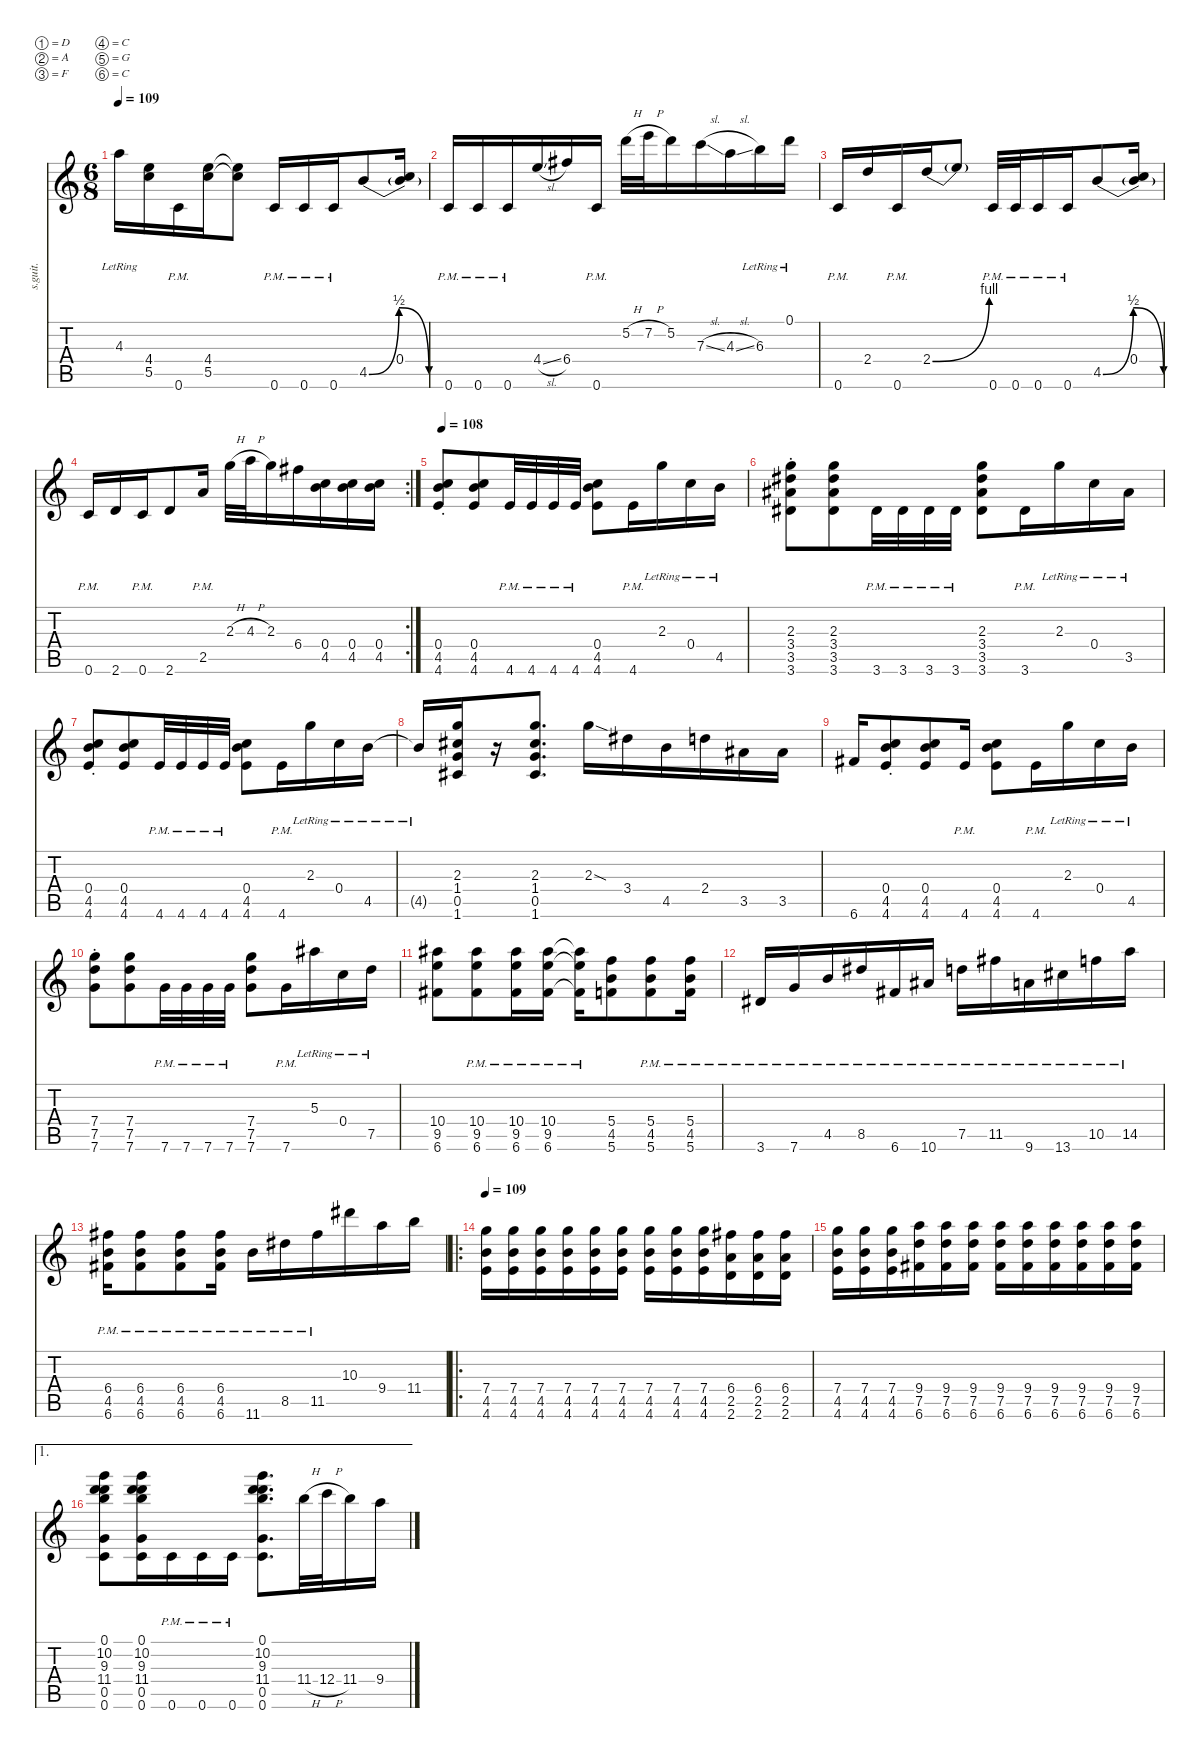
\defaultSystemsLayout 4
\hideDynamics
\bracketExtendMode nobrackets
\track ("Octaver effect gt1" "s.guit.") {instrument distortionguitar}
\staff {score tabs}
\tuning (D5 A4 F4 C4 G3 C3)
\ts (6 8)
\tempo 109
\clef g2
\ks c
4.3{lr t}.16{lyrics (0 "") lyrics (1 "") lyrics (2 "") lyrics (3 "") lyrics (4 "") dy mf} (4.4 5.5).16{lyrics (0 "") lyrics (1 "") lyrics (2 "") lyrics (3 "") lyrics (4 "")} 0.6{pm}.16{lyrics (0 "") lyrics (1 "") lyrics (2 "") lyrics (3 "") lyrics (4 "")} (4.4 5.5).16{lyrics (0 "") lyrics (1 "") lyrics (2 "") lyrics (3 "") lyrics (4 "")} (4.4{t} 5.5{t}).8{lyrics (0 "") lyrics (1 "") lyrics (2 "") lyrics (3 "") lyrics (4 "")} 0.6{pm}.16{lyrics (0 "") lyrics (1 "") lyrics (2 "") lyrics (3 "") lyrics (4 "")} 0.6{pm}.16{lyrics (0 "") lyrics (1 "") lyrics (2 "") lyrics (3 "") lyrics (4 "")} 0.6{pm}.16{lyrics (0 "") lyrics (1 "") lyrics (2 "") lyrics (3 "") lyrics (4 "")} 4.5{be (bendrelease 0 0 30 2 30 2 60 0)}.8{lyrics (0 "") lyrics (1 "") lyrics (2 "") lyrics (3 "") lyrics (4 "")} (0.4 4.5{t}).16{lyrics (0 "") lyrics (1 "") lyrics (2 "") lyrics (3 "") lyrics (4 "")} |
0.6{pm}.16{lyrics (0 "") lyrics (1 "") lyrics (2 "") lyrics (3 "") lyrics (4 "")} 0.6{pm}.16{lyrics (0 "") lyrics (1 "") lyrics (2 "") lyrics (3 "") lyrics (4 "")} 0.6{pm}.16{lyrics (0 "") lyrics (1 "") lyrics (2 "") lyrics (3 "") lyrics (4 "")} 4.4{sl}.16{lyrics (0 "") lyrics (1 "") lyrics (2 "") lyrics (3 "") lyrics (4 "")} 6.4{acc #}.16{lyrics (0 "") lyrics (1 "") lyrics (2 "") lyrics (3 "") lyrics (4 "")} 0.6{pm}.16{lyrics (0 "") lyrics (1 "") lyrics (2 "") lyrics (3 "") lyrics (4 "")} 5.2{h}.32{lyrics (0 "") lyrics (1 "") lyrics (2 "") lyrics (3 "") lyrics (4 "")} 7.2{h}.32{lyrics (0 "") lyrics (1 "") lyrics (2 "") lyrics (3 "") lyrics (4 "")} 5.2.16{lyrics (0 "") lyrics (1 "") lyrics (2 "") lyrics (3 "") lyrics (4 "")} 7.3{sl}.16{lyrics (0 "") lyrics (1 "") lyrics (2 "") lyrics (3 "") lyrics (4 "")} 4.3{sl}.16{lyrics (0 "") lyrics (1 "") lyrics (2 "") lyrics (3 "") lyrics (4 "")} 6.3{lr}.16{lyrics (0 "") lyrics (1 "") lyrics (2 "") lyrics (3 "") lyrics (4 "")} 0.1{lr}.16{lyrics (0 "") lyrics (1 "") lyrics (2 "") lyrics (3 "") lyrics (4 "")} |
0.6{pm}.16{lyrics (0 "") lyrics (1 "") lyrics (2 "") lyrics (3 "") lyrics (4 "")} 2.4.16{lyrics (0 "") lyrics (1 "") lyrics (2 "") lyrics (3 "") lyrics (4 "")} 0.6{pm}.16{lyrics (0 "") lyrics (1 "") lyrics (2 "") lyrics (3 "") lyrics (4 "")} 2.4{be (bend 0 0 60 4)}.16{lyrics (0 "") lyrics (1 "") lyrics (2 "") lyrics (3 "") lyrics (4 "")} 2.4{t}.8{lyrics (0 "") lyrics (1 "") lyrics (2 "") lyrics (3 "") lyrics (4 "")} 0.6{pm}.32{lyrics (0 "") lyrics (1 "") lyrics (2 "") lyrics (3 "") lyrics (4 "")} 0.6{pm}.32{lyrics (0 "") lyrics (1 "") lyrics (2 "") lyrics (3 "") lyrics (4 "")} 0.6{pm}.16{lyrics (0 "") lyrics (1 "") lyrics (2 "") lyrics (3 "") lyrics (4 "")} 0.6{pm}.16{lyrics (0 "") lyrics (1 "") lyrics (2 "") lyrics (3 "") lyrics (4 "")} 4.5{be (bendrelease 0 0 30 2 30 2 60 0)}.8{lyrics (0 "") lyrics (1 "") lyrics (2 "") lyrics (3 "") lyrics (4 "")} (0.4 4.5{t}).16{lyrics (0 "") lyrics (1 "") lyrics (2 "") lyrics (3 "") lyrics (4 "")} |
\rc 2
0.6{pm}.16{lyrics (0 "") lyrics (1 "") lyrics (2 "") lyrics (3 "") lyrics (4 "")} 2.6.16{lyrics (0 "") lyrics (1 "") lyrics (2 "") lyrics (3 "") lyrics (4 "")} 0.6{pm}.16{lyrics (0 "") lyrics (1 "") lyrics (2 "") lyrics (3 "") lyrics (4 "")} 2.6.8{lyrics (0 "") lyrics (1 "") lyrics (2 "") lyrics (3 "") lyrics (4 "")} 2.5{pm}.16{lyrics (0 "") lyrics (1 "") lyrics (2 "") lyrics (3 "") lyrics (4 "")} 2.3{h}.32{lyrics (0 "") lyrics (1 "") lyrics (2 "") lyrics (3 "") lyrics (4 "")} 4.3{h}.32{lyrics (0 "") lyrics (1 "") lyrics (2 "") lyrics (3 "") lyrics (4 "")} 2.3.16{lyrics (0 "") lyrics (1 "") lyrics (2 "") lyrics (3 "") lyrics (4 "")} 6.4{acc #}.16{lyrics (0 "") lyrics (1 "") lyrics (2 "") lyrics (3 "") lyrics (4 "")} (0.4 4.5).16{lyrics (0 "") lyrics (1 "") lyrics (2 "") lyrics (3 "") lyrics (4 "")} (0.4 4.5).16{lyrics (0 "") lyrics (1 "") lyrics (2 "") lyrics (3 "") lyrics (4 "")} (0.4 4.5).16{lyrics (0 "") lyrics (1 "") lyrics (2 "") lyrics (3 "") lyrics (4 "")} |
\tempo 108
(0.4{st} 4.5{st} 4.6{st}).8{lyrics (0 "") lyrics (1 "") lyrics (2 "") lyrics (3 "") lyrics (4 "")} (0.4 4.5 4.6).8{lyrics (0 "") lyrics (1 "") lyrics (2 "") lyrics (3 "") lyrics (4 "")} 4.6{pm}.32{lyrics (0 "") lyrics (1 "") lyrics (2 "") lyrics (3 "") lyrics (4 "")} 4.6{pm}.32{lyrics (0 "") lyrics (1 "") lyrics (2 "") lyrics (3 "") lyrics (4 "")} 4.6{pm}.32{lyrics (0 "") lyrics (1 "") lyrics (2 "") lyrics (3 "") lyrics (4 "")} 4.6{pm}.32{lyrics (0 "") lyrics (1 "") lyrics (2 "") lyrics (3 "") lyrics (4 "")} (0.4 4.5 4.6).8{lyrics (0 "") lyrics (1 "") lyrics (2 "") lyrics (3 "") lyrics (4 "")} 4.6{pm}.16{lyrics (0 "") lyrics (1 "") lyrics (2 "") lyrics (3 "") lyrics (4 "")} 2.3{lr}.16{lyrics (0 "") lyrics (1 "") lyrics (2 "") lyrics (3 "") lyrics (4 "")} 0.4{lr}.16{lyrics (0 "") lyrics (1 "") lyrics (2 "") lyrics (3 "") lyrics (4 "")} 4.5{lr}.16{lyrics (0 "") lyrics (1 "") lyrics (2 "") lyrics (3 "") lyrics (4 "")} |
(2.3{st} 3.4{st acc #} 3.5{st acc #} 3.6{st acc #}).8{lyrics (0 "") lyrics (1 "") lyrics (2 "") lyrics (3 "") lyrics (4 "")} (2.3 3.4{acc #} 3.5{acc #} 3.6{acc #}).8{lyrics (0 "") lyrics (1 "") lyrics (2 "") lyrics (3 "") lyrics (4 "")} 3.6{pm acc #}.32{lyrics (0 "") lyrics (1 "") lyrics (2 "") lyrics (3 "") lyrics (4 "")} 3.6{pm acc #}.32{lyrics (0 "") lyrics (1 "") lyrics (2 "") lyrics (3 "") lyrics (4 "")} 3.6{pm acc #}.32{lyrics (0 "") lyrics (1 "") lyrics (2 "") lyrics (3 "") lyrics (4 "")} 3.6{pm acc #}.32{lyrics (0 "") lyrics (1 "") lyrics (2 "") lyrics (3 "") lyrics (4 "")} (2.3 3.4{acc #} 3.5{acc #} 3.6{acc #}).8{lyrics (0 "") lyrics (1 "") lyrics (2 "") lyrics (3 "") lyrics (4 "")} 3.6{pm acc #}.16{lyrics (0 "") lyrics (1 "") lyrics (2 "") lyrics (3 "") lyrics (4 "")} 2.3{lr}.16{lyrics (0 "") lyrics (1 "") lyrics (2 "") lyrics (3 "") lyrics (4 "")} 0.4{lr}.16{lyrics (0 "") lyrics (1 "") lyrics (2 "") lyrics (3 "") lyrics (4 "")} 3.5{lr acc #}.16{lyrics (0 "") lyrics (1 "") lyrics (2 "") lyrics (3 "") lyrics (4 "")} |
(0.4{st} 4.5{st} 4.6{st}).8{lyrics (0 "") lyrics (1 "") lyrics (2 "") lyrics (3 "") lyrics (4 "")} (0.4 4.5 4.6).8{lyrics (0 "") lyrics (1 "") lyrics (2 "") lyrics (3 "") lyrics (4 "")} 4.6{pm}.32{lyrics (0 "") lyrics (1 "") lyrics (2 "") lyrics (3 "") lyrics (4 "")} 4.6{pm}.32{lyrics (0 "") lyrics (1 "") lyrics (2 "") lyrics (3 "") lyrics (4 "")} 4.6{pm}.32{lyrics (0 "") lyrics (1 "") lyrics (2 "") lyrics (3 "") lyrics (4 "")} 4.6{pm}.32{lyrics (0 "") lyrics (1 "") lyrics (2 "") lyrics (3 "") lyrics (4 "")} (0.4 4.5 4.6).8{lyrics (0 "") lyrics (1 "") lyrics (2 "") lyrics (3 "") lyrics (4 "")} 4.6{pm}.16{lyrics (0 "") lyrics (1 "") lyrics (2 "") lyrics (3 "") lyrics (4 "")} 2.3{lr}.16{lyrics (0 "") lyrics (1 "") lyrics (2 "") lyrics (3 "") lyrics (4 "")} 0.4{lr}.16{lyrics (0 "") lyrics (1 "") lyrics (2 "") lyrics (3 "") lyrics (4 "")} 4.5{lr}.16{lyrics (0 "") lyrics (1 "") lyrics (2 "") lyrics (3 "") lyrics (4 "")} |
4.5{lr t}.16{lyrics (0 "") lyrics (1 "") lyrics (2 "") lyrics (3 "") lyrics (4 "")} (2.3 1.4{acc #} 0.5 1.6{acc #}).16{lyrics (0 "") lyrics (1 "") lyrics (2 "") lyrics (3 "") lyrics (4 "")} r.16 (2.3 1.4{acc #} 0.5 1.6{acc #}).8{d lyrics (0 "") lyrics (1 "") lyrics (2 "") lyrics (3 "") lyrics (4 "")} 2.3{sod}.16{lyrics (0 "") lyrics (1 "") lyrics (2 "") lyrics (3 "") lyrics (4 "")} 3.4{acc #}.16{lyrics (0 "") lyrics (1 "") lyrics (2 "") lyrics (3 "") lyrics (4 "")} 4.5.16{lyrics (0 "") lyrics (1 "") lyrics (2 "") lyrics (3 "") lyrics (4 "")} 2.4.16{lyrics (0 "") lyrics (1 "") lyrics (2 "") lyrics (3 "") lyrics (4 "")} 3.5{acc #}.16{lyrics (0 "") lyrics (1 "") lyrics (2 "") lyrics (3 "") lyrics (4 "")} 3.5{acc #}.16{lyrics (0 "") lyrics (1 "") lyrics (2 "") lyrics (3 "") lyrics (4 "")} |
6.6{acc #}.16{lyrics (0 "") lyrics (1 "") lyrics (2 "") lyrics (3 "") lyrics (4 "")} (0.4{st} 4.5{st} 4.6{st}).8{lyrics (0 "") lyrics (1 "") lyrics (2 "") lyrics (3 "") lyrics (4 "")} (0.4 4.5 4.6).8{lyrics (0 "") lyrics (1 "") lyrics (2 "") lyrics (3 "") lyrics (4 "")} 4.6{pm}.16{lyrics (0 "") lyrics (1 "") lyrics (2 "") lyrics (3 "") lyrics (4 "")} (0.4 4.5 4.6).8{lyrics (0 "") lyrics (1 "") lyrics (2 "") lyrics (3 "") lyrics (4 "")} 4.6{pm}.16{lyrics (0 "") lyrics (1 "") lyrics (2 "") lyrics (3 "") lyrics (4 "")} 2.3{lr}.16{lyrics (0 "") lyrics (1 "") lyrics (2 "") lyrics (3 "") lyrics (4 "")} 0.4{lr}.16{lyrics (0 "") lyrics (1 "") lyrics (2 "") lyrics (3 "") lyrics (4 "")} 4.5{lr}.16{lyrics (0 "") lyrics (1 "") lyrics (2 "") lyrics (3 "") lyrics (4 "")} |
(7.4{st} 7.5{st} 7.6{st}).8{lyrics (0 "") lyrics (1 "") lyrics (2 "") lyrics (3 "") lyrics (4 "")} (7.4 7.5 7.6).8{lyrics (0 "") lyrics (1 "") lyrics (2 "") lyrics (3 "") lyrics (4 "")} 7.6{pm}.32{lyrics (0 "") lyrics (1 "") lyrics (2 "") lyrics (3 "") lyrics (4 "")} 7.6{pm}.32{lyrics (0 "") lyrics (1 "") lyrics (2 "") lyrics (3 "") lyrics (4 "")} 7.6{pm}.32{lyrics (0 "") lyrics (1 "") lyrics (2 "") lyrics (3 "") lyrics (4 "")} 7.6{pm}.32{lyrics (0 "") lyrics (1 "") lyrics (2 "") lyrics (3 "") lyrics (4 "")} (7.4 7.5 7.6).8{lyrics (0 "") lyrics (1 "") lyrics (2 "") lyrics (3 "") lyrics (4 "")} 7.6{pm}.16{lyrics (0 "") lyrics (1 "") lyrics (2 "") lyrics (3 "") lyrics (4 "")} 5.3{lr acc #}.16{lyrics (0 "") lyrics (1 "") lyrics (2 "") lyrics (3 "") lyrics (4 "")} 0.4{lr}.16{lyrics (0 "") lyrics (1 "") lyrics (2 "") lyrics (3 "") lyrics (4 "")} 7.5{lr}.16{lyrics (0 "") lyrics (1 "") lyrics (2 "") lyrics (3 "") lyrics (4 "")} |
(10.4{acc #} 9.5 6.6{acc #}).8{lyrics (0 "") lyrics (1 "") lyrics (2 "") lyrics (3 "") lyrics (4 "")} (10.4{pm acc #} 9.5{pm} 6.6{pm acc #}).8{lyrics (0 "") lyrics (1 "") lyrics (2 "") lyrics (3 "") lyrics (4 "")} (10.4{pm acc #} 9.5{pm} 6.6{pm acc #}).16{lyrics (0 "") lyrics (1 "") lyrics (2 "") lyrics (3 "") lyrics (4 "")} (10.4{pm acc #} 9.5{pm} 6.6{pm acc #}).16{lyrics (0 "") lyrics (1 "") lyrics (2 "") lyrics (3 "") lyrics (4 "")} (10.4{pm t acc #} 9.5{pm t} 6.6{pm t acc #}).16{lyrics (0 "") lyrics (1 "") lyrics (2 "") lyrics (3 "") lyrics (4 "")} (5.4 4.5 5.6).8{lyrics (0 "") lyrics (1 "") lyrics (2 "") lyrics (3 "") lyrics (4 "")} (5.4{pm} 4.5{pm} 5.6{pm}).8{lyrics (0 "") lyrics (1 "") lyrics (2 "") lyrics (3 "") lyrics (4 "")} (5.4{pm} 4.5{pm} 5.6{pm}).16{lyrics (0 "") lyrics (1 "") lyrics (2 "") lyrics (3 "") lyrics (4 "")} |
3.6{pm acc #}.16{lyrics (0 "") lyrics (1 "") lyrics (2 "") lyrics (3 "") lyrics (4 "")} 7.6{pm}.16{lyrics (0 "") lyrics (1 "") lyrics (2 "") lyrics (3 "") lyrics (4 "")} 4.5{pm}.16{lyrics (0 "") lyrics (1 "") lyrics (2 "") lyrics (3 "") lyrics (4 "")} 8.5{pm acc #}.16{lyrics (0 "") lyrics (1 "") lyrics (2 "") lyrics (3 "") lyrics (4 "")} 6.6{pm acc #}.16{lyrics (0 "") lyrics (1 "") lyrics (2 "") lyrics (3 "") lyrics (4 "")} 10.6{pm acc #}.16{lyrics (0 "") lyrics (1 "") lyrics (2 "") lyrics (3 "") lyrics (4 "")} 7.5{pm}.16{lyrics (0 "") lyrics (1 "") lyrics (2 "") lyrics (3 "") lyrics (4 "")} 11.5{pm acc #}.16{lyrics (0 "") lyrics (1 "") lyrics (2 "") lyrics (3 "") lyrics (4 "")} 9.6{pm}.16{lyrics (0 "") lyrics (1 "") lyrics (2 "") lyrics (3 "") lyrics (4 "")} 13.6{pm acc #}.16{lyrics (0 "") lyrics (1 "") lyrics (2 "") lyrics (3 "") lyrics (4 "")} 10.5{pm}.16{lyrics (0 "") lyrics (1 "") lyrics (2 "") lyrics (3 "") lyrics (4 "")} 14.5{pm}.16{lyrics (0 "") lyrics (1 "") lyrics (2 "") lyrics (3 "") lyrics (4 "")} |
(6.4{pm acc #} 4.5{pm} 6.6{pm acc #}).16{lyrics (0 "") lyrics (1 "") lyrics (2 "") lyrics (3 "") lyrics (4 "")} (6.4{pm acc #} 4.5{pm} 6.6{pm acc #}).8{lyrics (0 "") lyrics (1 "") lyrics (2 "") lyrics (3 "") lyrics (4 "")} (6.4{pm acc #} 4.5{pm} 6.6{pm acc #}).8{lyrics (0 "") lyrics (1 "") lyrics (2 "") lyrics (3 "") lyrics (4 "")} (6.4{pm acc #} 4.5{pm} 6.6{pm acc #}).16{lyrics (0 "") lyrics (1 "") lyrics (2 "") lyrics (3 "") lyrics (4 "")} 11.6{pm}.16{lyrics (0 "") lyrics (1 "") lyrics (2 "") lyrics (3 "") lyrics (4 "")} 8.5{pm acc #}.16{lyrics (0 "") lyrics (1 "") lyrics (2 "") lyrics (3 "") lyrics (4 "")} 11.5{pm acc #}.16{lyrics (0 "") lyrics (1 "") lyrics (2 "") lyrics (3 "") lyrics (4 "")} 10.3{acc #}.16{lyrics (0 "") lyrics (1 "") lyrics (2 "") lyrics (3 "") lyrics (4 "")} 9.4.16{lyrics (0 "") lyrics (1 "") lyrics (2 "") lyrics (3 "") lyrics (4 "")} 11.4.16{lyrics (0 "") lyrics (1 "") lyrics (2 "") lyrics (3 "") lyrics (4 "")} |
\ro
\tempo 109
(7.4 4.5 4.6).16{lyrics (0 "") lyrics (1 "") lyrics (2 "") lyrics (3 "") lyrics (4 "")} (7.4 4.5 4.6).16{lyrics (0 "") lyrics (1 "") lyrics (2 "") lyrics (3 "") lyrics (4 "")} (7.4 4.5 4.6).16{lyrics (0 "") lyrics (1 "") lyrics (2 "") lyrics (3 "") lyrics (4 "")} (7.4 4.5 4.6).16{lyrics (0 "") lyrics (1 "") lyrics (2 "") lyrics (3 "") lyrics (4 "")} (7.4 4.5 4.6).16{lyrics (0 "") lyrics (1 "") lyrics (2 "") lyrics (3 "") lyrics (4 "")} (7.4 4.5 4.6).16{lyrics (0 "") lyrics (1 "") lyrics (2 "") lyrics (3 "") lyrics (4 "")} (7.4 4.5 4.6).16{lyrics (0 "") lyrics (1 "") lyrics (2 "") lyrics (3 "") lyrics (4 "")} (7.4 4.5 4.6).16{lyrics (0 "") lyrics (1 "") lyrics (2 "") lyrics (3 "") lyrics (4 "")} (7.4 4.5 4.6).16{lyrics (0 "") lyrics (1 "") lyrics (2 "") lyrics (3 "") lyrics (4 "")} (6.4{acc #} 2.5 2.6).16{lyrics (0 "") lyrics (1 "") lyrics (2 "") lyrics (3 "") lyrics (4 "")} (6.4{acc #} 2.5 2.6).16{lyrics (0 "") lyrics (1 "") lyrics (2 "") lyrics (3 "") lyrics (4 "")} (6.4{acc #} 2.5 2.6).16{lyrics (0 "") lyrics (1 "") lyrics (2 "") lyrics (3 "") lyrics (4 "")} |
(7.4 4.5 4.6).16{lyrics (0 "") lyrics (1 "") lyrics (2 "") lyrics (3 "") lyrics (4 "")} (7.4 4.5 4.6).16{lyrics (0 "") lyrics (1 "") lyrics (2 "") lyrics (3 "") lyrics (4 "")} (7.4 4.5 4.6).16{lyrics (0 "") lyrics (1 "") lyrics (2 "") lyrics (3 "") lyrics (4 "")} (9.4 7.5 6.6{acc #}).16{lyrics (0 "") lyrics (1 "") lyrics (2 "") lyrics (3 "") lyrics (4 "")} (9.4 7.5 6.6{acc #}).16{lyrics (0 "") lyrics (1 "") lyrics (2 "") lyrics (3 "") lyrics (4 "")} (9.4 7.5 6.6{acc #}).16{lyrics (0 "") lyrics (1 "") lyrics (2 "") lyrics (3 "") lyrics (4 "")} (9.4 7.5 6.6{acc #}).16{lyrics (0 "") lyrics (1 "") lyrics (2 "") lyrics (3 "") lyrics (4 "")} (9.4 7.5 6.6{acc #}).16{lyrics (0 "") lyrics (1 "") lyrics (2 "") lyrics (3 "") lyrics (4 "")} (9.4 7.5 6.6{acc #}).16{lyrics (0 "") lyrics (1 "") lyrics (2 "") lyrics (3 "") lyrics (4 "")} (9.4 7.5 6.6{acc #}).16{lyrics (0 "") lyrics (1 "") lyrics (2 "") lyrics (3 "") lyrics (4 "")} (9.4 7.5 6.6{acc #}).16{lyrics (0 "") lyrics (1 "") lyrics (2 "") lyrics (3 "") lyrics (4 "")} (9.4 7.5 6.6{acc #}).16{lyrics (0 "") lyrics (1 "") lyrics (2 "") lyrics (3 "") lyrics (4 "")} |
\ae 1
(0.1 10.2 9.3 11.4 0.5 0.6).8{lyrics (0 "") lyrics (1 "") lyrics (2 "") lyrics (3 "") lyrics (4 "")} (0.1 10.2 9.3 11.4 0.5 0.6).16{lyrics (0 "") lyrics (1 "") lyrics (2 "") lyrics (3 "") lyrics (4 "")} 0.6{pm}.16{lyrics (0 "") lyrics (1 "") lyrics (2 "") lyrics (3 "") lyrics (4 "")} 0.6{pm}.16{lyrics (0 "") lyrics (1 "") lyrics (2 "") lyrics (3 "") lyrics (4 "")} 0.6{pm}.16{lyrics (0 "") lyrics (1 "") lyrics (2 "") lyrics (3 "") lyrics (4 "")} (0.1 10.2 9.3 11.4 0.5 0.6).8{d lyrics (0 "") lyrics (1 "") lyrics (2 "") lyrics (3 "") lyrics (4 "")} 11.4{h}.32{lyrics (0 "") lyrics (1 "") lyrics (2 "") lyrics (3 "") lyrics (4 "")} 12.4{h}.32{lyrics (0 "") lyrics (1 "") lyrics (2 "") lyrics (3 "") lyrics (4 "")} 11.4.16{lyrics (0 "") lyrics (1 "") lyrics (2 "") lyrics (3 "") lyrics (4 "")} 9.4.16{lyrics (0 "") lyrics (1 "") lyrics (2 "") lyrics (3 "") lyrics (4 "")}
